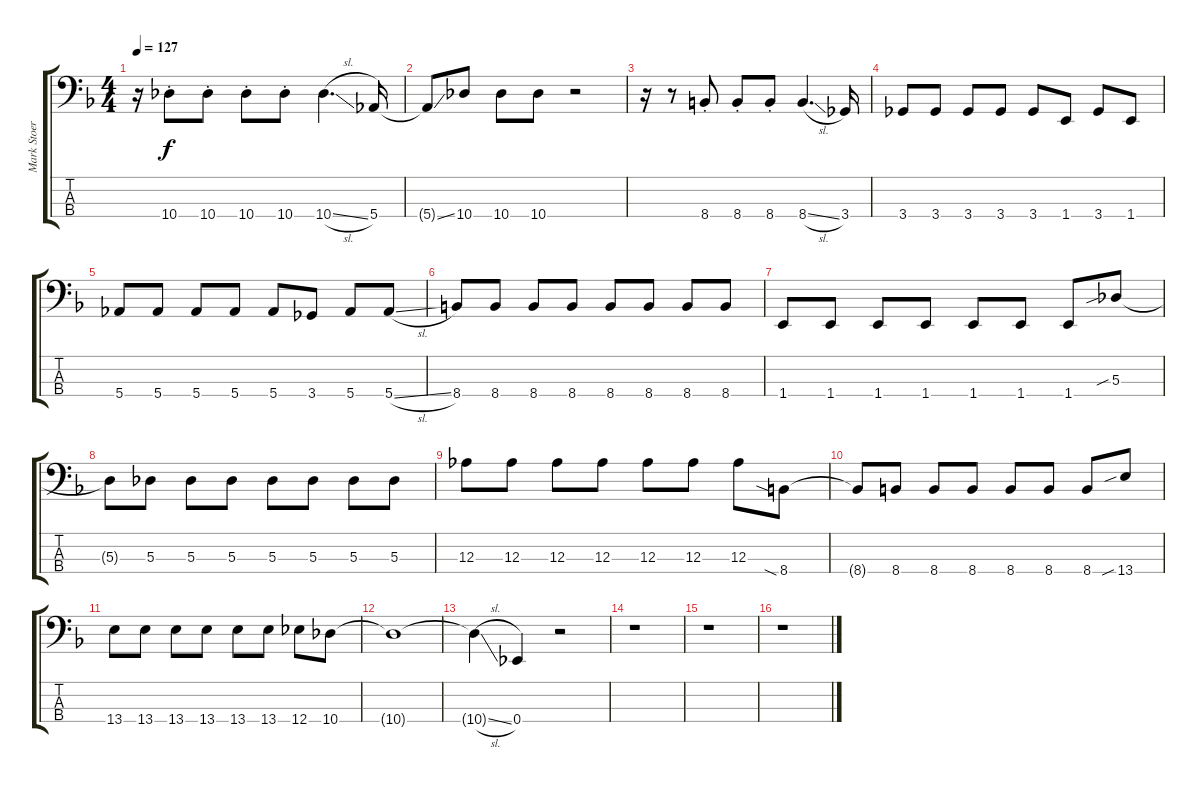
\track ("Mark Stoermer" "Mark Stoer") {instrument electricbassfinger}
\staff {score tabs}
\tuning (Gb2 Db2 Ab1 Eb1) {hide}
\ts (4 4)
\tempo 127
\clef f4
\ks f
r.16{dy f} 10.4{st}.8 10.4{st}.8 10.4{st}.8 10.4{st}.8 10.4{sl}.4{d} 5.4.16 |
5.4{ss t}.8 10.4.8 10.4.8 10.4.8 r.2 |
r.16 r.8 8.4{st}.8 8.4{st}.8 8.4{st}.8 8.4{sl}.4{d} 3.4.16 |
3.4.8 3.4.8 3.4.8 3.4.8 3.4.8 1.4.8 3.4.8 1.4.8 |
5.4.8 5.4.8 5.4.8 5.4.8 5.4.8 3.4.8 5.4.8 5.4{sl}.8 |
8.4.8 8.4.8 8.4.8 8.4.8 8.4.8 8.4.8 8.4.8 8.4.8 |
1.4.8 1.4.8 1.4.8 1.4.8 1.4.8 1.4.8 1.4.8 5.3{sib}.8 |
5.3{t}.8 5.3.8 5.3.8 5.3.8 5.3.8 5.3.8 5.3.8 5.3.8 |
12.3.8 12.3.8 12.3.8 12.3.8 12.3.8 12.3.8 12.3.8 8.4{sia}.8 |
8.4{t}.8 8.4.8 8.4.8 8.4.8 8.4.8 8.4.8 8.4.8 13.4{sib}.8 |
13.4.8 13.4.8 13.4.8 13.4.8 13.4.8 13.4.8 12.4.8 10.4.8 |
10.4{t}.1 |
10.4{sl t}.4 0.4.4 r.2 |
r.1 |
r.1 |
r.1
